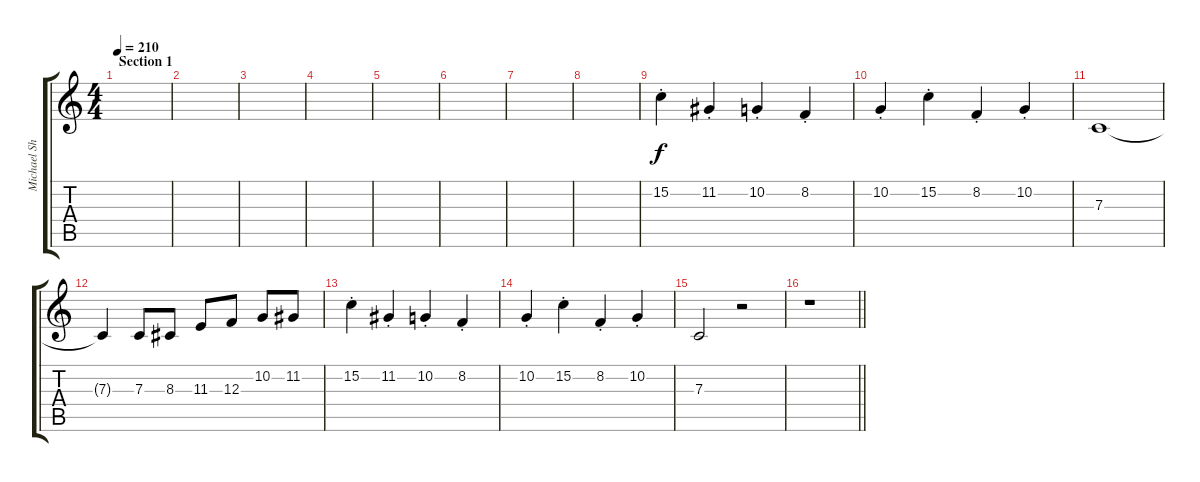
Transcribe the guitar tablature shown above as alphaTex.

\track ("Michael Sherer - keyboard 1" "Michael Sh") {instrument stringensemble1}
\staff {score tabs}
\tuning (D4 A3 F3 C3 G2 C2) {hide}
\ts (4 4)
\section ("" "Section 1")
\tempo 210
\clef g2
\ks c
|
|
|
|
|
|
|
|
15.2{st}.4 11.2{st}.4 10.2{st}.4 8.2{st}.4 |
10.2{st}.4 15.2{st}.4 8.2{st}.4 10.2{st}.4 |
7.3.1 |
7.3{t}.4 7.3.8 8.3.8 11.3.8 12.3.8 10.2.8 11.2.8 |
15.2{st}.4 11.2{st}.4 10.2{st}.4 8.2{st}.4 |
10.2{st}.4 15.2{st}.4 8.2{st}.4 10.2{st}.4 |
7.3.2 r.2 |
\barLineRight lightlight
r.1
